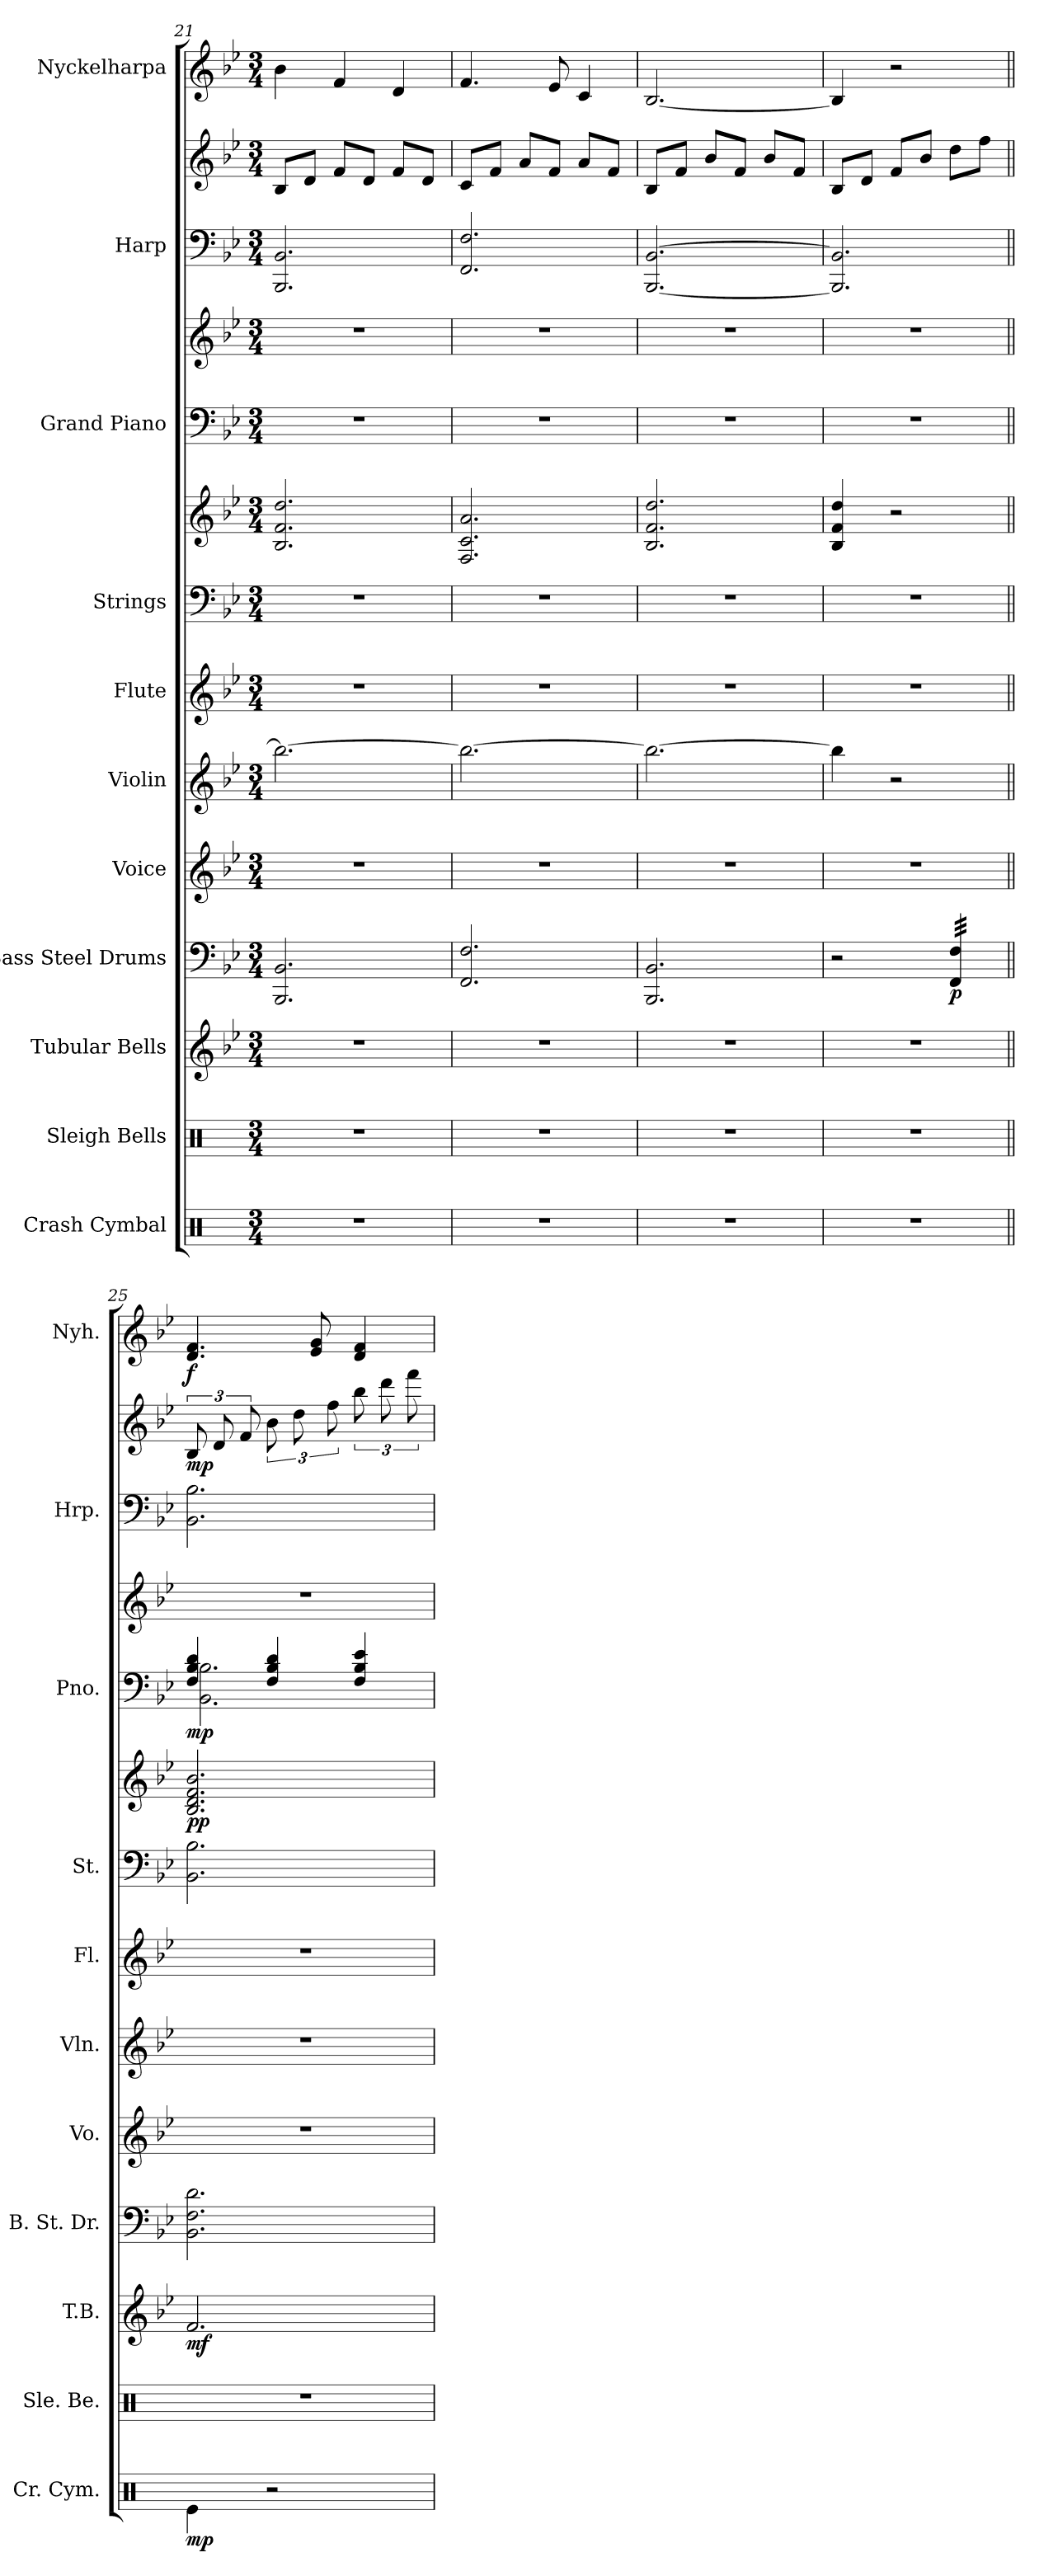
**kern	**dynam	**kern	**kern	**dynam	**kern	**dynam	**kern	**kern	**kern	**kern	**kern	**dynam	**kern	**kern	**dynam	**kern	**kern	**dynam	**kern	**dynam
*part11	*part11	*part10	*part9	*part9	*part8	*part8	*part7	*part6	*part5	*part4	*part4	*part4	*part3	*part3	*part3	*part2	*part2	*part2	*part1	*part1
*staff14	*staff14	*staff13	*staff12	*staff12	*staff11	*staff11	*staff10	*staff9	*staff8	*staff7	*staff6	*staff6/7	*staff5	*staff4	*staff4/5	*staff3	*staff2	*staff2/3	*staff1	*staff1
*I"Crash Cymbal	*	*I"Sleigh Bells	*I"Tubular Bells	*	*I"Bass Steel Drums	*	*I"Voice	*I"Violin	*I"Flute	*I"Strings	*	*	*I"Grand Piano	*	*	*I"Harp	*	*	*I"Nyckelharpa	*
*I'Cr. Cym.	*	*I'Sle. Be.	*I'T.B.	*	*I'B. St. Dr.	*	*I'Vo.	*I'Vln.	*I'Fl.	*I'St.	*	*	*I'Pno.	*	*	*I'Hrp.	*	*	*I'Nyh.	*
*clefX	*	*clefX	*clefG2	*	*clefF4	*	*clefG2	*clefG2	*clefG2	*clefF4	*clefG2	*	*clefF4	*clefG2	*	*clefF4	*clefG2	*	*clefG2	*
*k[]	*	*k[]	*k[b-e-]	*	*k[b-e-]	*	*k[b-e-]	*k[b-e-]	*k[b-e-]	*k[b-e-]	*k[b-e-]	*	*k[b-e-]	*k[b-e-]	*	*k[b-e-]	*k[b-e-]	*	*k[b-e-]	*
*M3/4	*	*M3/4	*M3/4	*	*M3/4	*	*M3/4	*M3/4	*M3/4	*M3/4	*M3/4	*	*M3/4	*M3/4	*	*M3/4	*M3/4	*	*M3/4	*
=21	=21	=21	=21	=21	=21	=21	=21	=21	=21	=21	=21	=21	=21	=21	=21	=21	=21	=21	=21	=21
2.r	.	2.r	2.r	.	2.BBB-/ 2.BB-/	.	2.r	2.bb-\_	2.r	2.r	2.B-/ 2.f/ 2.dd/	.	2.r	2.r	.	2.BBB-/ 2.BB-/	8B-/L	.	4b-\	.
.	.	.	.	.	.	.	.	.	.	.	.	.	.	.	.	.	8d/J	.	.	.
.	.	.	.	.	.	.	.	.	.	.	.	.	.	.	.	.	8f/L	.	4f/	.
.	.	.	.	.	.	.	.	.	.	.	.	.	.	.	.	.	8d/J	.	.	.
.	.	.	.	.	.	.	.	.	.	.	.	.	.	.	.	.	8f/L	.	4d/	.
.	.	.	.	.	.	.	.	.	.	.	.	.	.	.	.	.	8d/J	.	.	.
!!LO:PB:g=z
=22	=22	=22	=22	=22	=22	=22	=22	=22	=22	=22	=22	=22	=22	=22	=22	=22	=22	=22	=22	=22
2.r	.	2.r	2.r	.	2.FF/ 2.F/	.	2.r	2.bb-\_	2.r	2.r	2.F/ 2.c/ 2.a/	.	2.r	2.r	.	2.FF/ 2.F/	8c/L	.	4.f/	.
.	.	.	.	.	.	.	.	.	.	.	.	.	.	.	.	.	8f/J	.	.	.
.	.	.	.	.	.	.	.	.	.	.	.	.	.	.	.	.	8a/L	.	.	.
.	.	.	.	.	.	.	.	.	.	.	.	.	.	.	.	.	8f/J	.	8e-/	.
.	.	.	.	.	.	.	.	.	.	.	.	.	.	.	.	.	8a/L	.	4c/	.
.	.	.	.	.	.	.	.	.	.	.	.	.	.	.	.	.	8f/J	.	.	.
=23	=23	=23	=23	=23	=23	=23	=23	=23	=23	=23	=23	=23	=23	=23	=23	=23	=23	=23	=23	=23
2.r	.	2.r	2.r	.	2.BBB-/ 2.BB-/	.	2.r	2.bb-\_	2.r	2.r	2.B-/ 2.f/ 2.dd/	.	2.r	2.r	.	[2.BBB-/ [2.BB-/	8B-/L	.	[2.B-/	.
.	.	.	.	.	.	.	.	.	.	.	.	.	.	.	.	.	8f/J	.	.	.
.	.	.	.	.	.	.	.	.	.	.	.	.	.	.	.	.	8b-/L	.	.	.
.	.	.	.	.	.	.	.	.	.	.	.	.	.	.	.	.	8f/J	.	.	.
.	.	.	.	.	.	.	.	.	.	.	.	.	.	.	.	.	8b-/L	.	.	.
.	.	.	.	.	.	.	.	.	.	.	.	.	.	.	.	.	8f/J	.	.	.
=24	=24	=24	=24	=24	=24	=24	=24	=24	=24	=24	=24	=24	=24	=24	=24	=24	=24	=24	=24	=24
2.r	.	2.r	2.r	.	2r	.	2.r	4bb-\]	2.r	2.r	4B-/ 4f/ 4dd/	.	2.r	2.r	.	2.BBB-/] 2.BB-/]	8B-/L	.	4B-/]	.
.	.	.	.	.	.	.	.	.	.	.	.	.	.	.	.	.	8d/J	.	.	.
.	.	.	.	.	.	.	.	2r	.	.	2r	.	.	.	.	.	8f/L	.	2r	.
.	.	.	.	.	.	.	.	.	.	.	.	.	.	.	.	.	8b-/J	.	.	.
!	!	!	!	!	!	!LO:DY:b	!	!	!	!	!	!	!	!	!	!	!	!	!	!
*	*	*	*	*	*tremolo	*	*	*	*	*	*	*	*	*	*	*	*	*	*	*
.	.	.	.	.	32FF/ 32F/LLL	p	.	.	.	.	.	.	.	.	.	.	8dd\L	.	.	.
.	.	.	.	.	32FF/ 32F/	.	.	.	.	.	.	.	.	.	.	.	.	.	.	.
.	.	.	.	.	32FF/ 32F/	.	.	.	.	.	.	.	.	.	.	.	.	.	.	.
.	.	.	.	.	32FF/ 32F/	.	.	.	.	.	.	.	.	.	.	.	.	.	.	.
.	.	.	.	.	32FF/ 32F/	.	.	.	.	.	.	.	.	.	.	.	8ff\J	.	.	.
.	.	.	.	.	32FF/ 32F/	.	.	.	.	.	.	.	.	.	.	.	.	.	.	.
.	.	.	.	.	32FF/ 32F/	.	.	.	.	.	.	.	.	.	.	.	.	.	.	.
.	.	.	.	.	32FF/ 32F/JJJ	.	.	.	.	.	.	.	.	.	.	.	.	.	.	.
*	*	*	*	*	*Xtremolo	*	*	*	*	*	*	*	*	*	*	*	*	*	*	*
=25||	=25||	=25||	=25||	=25||	=25||	=25||	=25||	=25||	=25||	=25||	=25||	=25||	=25||	=25||	=25||	=25||	=25||	=25||	=25||	=25||
*	*	*	*	*	*	*	*	*	*	*	*	*	*^	*	*	*	*	*	*	*
!	!LO:DY:b	!	!	!LO:DY:b	!	!	!	!	!	!	!	!LO:DY:b	!	!	!	!LO:DY:b=2	!	!	!LO:DY:b	!	!LO:DY:b
4Re\	mp	2.r	2.f/	mf	2.BB-\ 2.F\ 2.d\	.	2.r	2.r	2.r	2.BB-\ 2.B-\	2.B-/ 2.d/ 2.f/ 2.b-/	pp	4F/ 4B-/ 4d/	2.BB-\ 2.B-\	2.r	mp	2.BB-\ 2.B-\	12B-/	mp	4.d/ 4.f/	f
.	.	.	.	.	.	.	.	.	.	.	.	.	.	.	.	.	.	12d/	.	.	.
.	.	.	.	.	.	.	.	.	.	.	.	.	.	.	.	.	.	12f/	.	.	.
2r	.	.	.	.	.	.	.	.	.	.	.	.	4F/ 4B-/ 4d/	.	.	.	.	12b-\	.	.	.
.	.	.	.	.	.	.	.	.	.	.	.	.	.	.	.	.	.	12dd\	.	.	.
.	.	.	.	.	.	.	.	.	.	.	.	.	.	.	.	.	.	.	.	8e-/ 8g/	.
.	.	.	.	.	.	.	.	.	.	.	.	.	.	.	.	.	.	12ff\	.	.	.
.	.	.	.	.	.	.	.	.	.	.	.	.	4F/ 4B-/ 4e-/	.	.	.	.	12bb-\	.	4d/ 4f/	.
.	.	.	.	.	.	.	.	.	.	.	.	.	.	.	.	.	.	12ddd\	.	.	.
.	.	.	.	.	.	.	.	.	.	.	.	.	.	.	.	.	.	12fff\	.	.	.
*	*	*	*	*	*	*	*	*	*	*	*	*	*v	*v	*	*	*	*	*	*	*
=	=	=	=	=	=	=	=	=	=	=	=	=	=	=	=	=	=	=	=	=
*-	*-	*-	*-	*-	*-	*-	*-	*-	*-	*-	*-	*-	*-	*-	*-	*-	*-	*-	*-	*-
